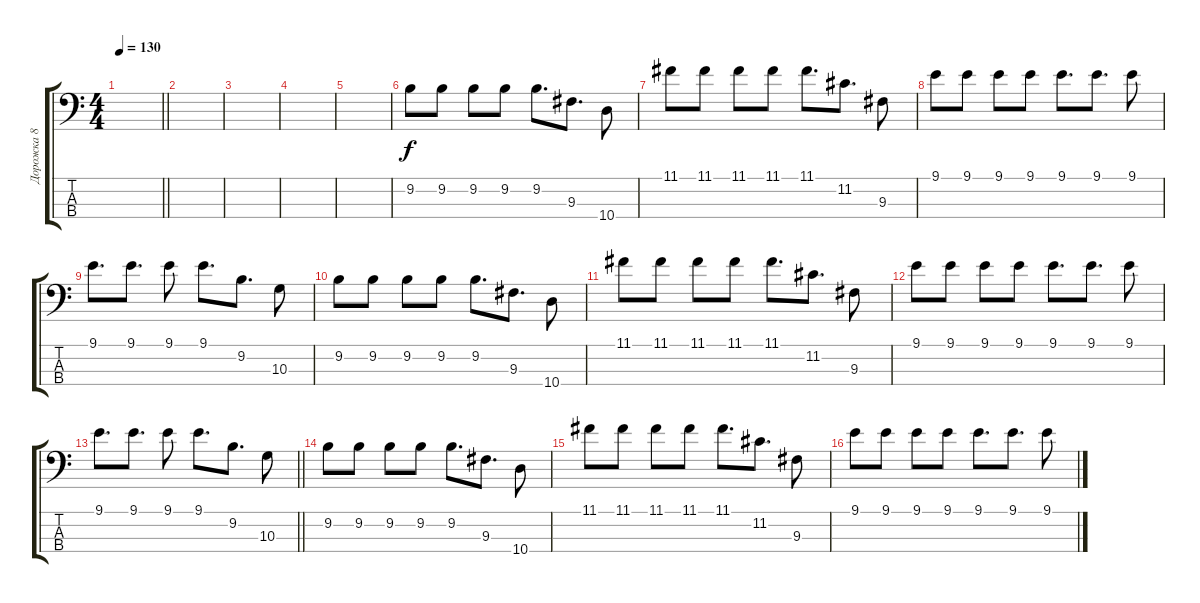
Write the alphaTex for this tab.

\track ("Дорожка 8" "Дорожка 8") {instrument electricbassfinger}
\staff {score tabs}
\tuning (G2 D2 A1 E1) {hide}
\ts (4 4)
\tempo 130
\clef f4
\barLineRight lightlight
\ks c
|
|
|
|
|
9.2.8 9.2.8 9.2.8 9.2.8 9.2.8{d} 9.3.8{d} 10.4.8 |
11.1.8 11.1.8 11.1.8 11.1.8 11.1.8{d} 11.2.8{d} 9.3.8 |
9.1.8 9.1.8 9.1.8 9.1.8 9.1.8{d} 9.1.8{d} 9.1.8 |
9.1.8{d} 9.1.8{d} 9.1.8 9.1.8{d} 9.2.8{d} 10.3.8 |
9.2.8 9.2.8 9.2.8 9.2.8 9.2.8{d} 9.3.8{d} 10.4.8 |
11.1.8 11.1.8 11.1.8 11.1.8 11.1.8{d} 11.2.8{d} 9.3.8 |
9.1.8 9.1.8 9.1.8 9.1.8 9.1.8{d} 9.1.8{d} 9.1.8 |
\barLineRight lightlight
9.1.8{d} 9.1.8{d} 9.1.8 9.1.8{d} 9.2.8{d} 10.3.8 |
9.2.8 9.2.8 9.2.8 9.2.8 9.2.8{d} 9.3.8{d} 10.4.8 |
11.1.8 11.1.8 11.1.8 11.1.8 11.1.8{d} 11.2.8{d} 9.3.8 |
9.1.8 9.1.8 9.1.8 9.1.8 9.1.8{d} 9.1.8{d} 9.1.8
